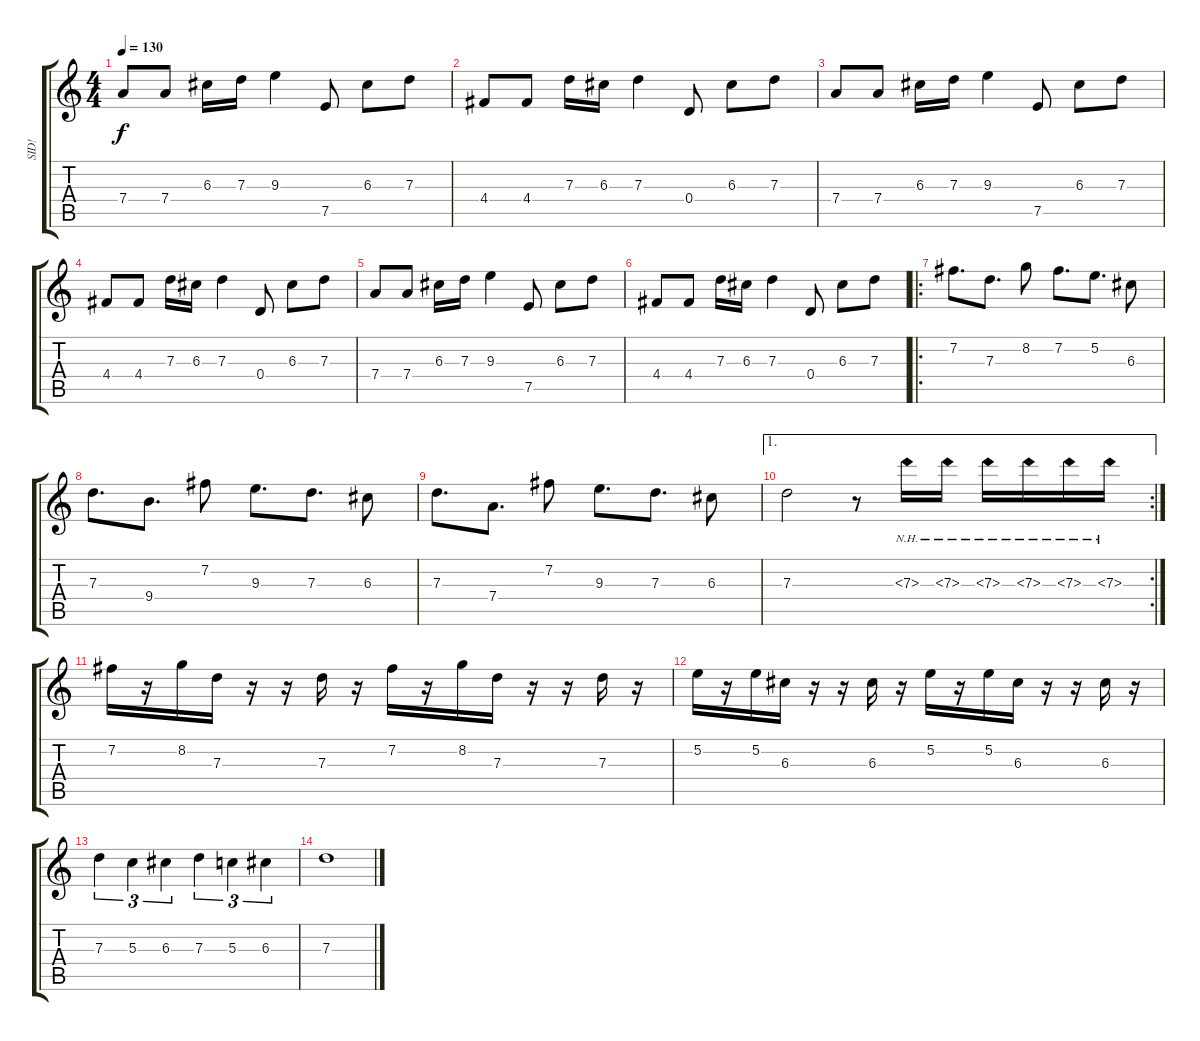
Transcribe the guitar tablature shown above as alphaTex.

\track ("SID!" "SID!") {instrument distortionguitar}
\staff {score tabs}
\tuning (E4 B3 G3 D3 A2 E2) {hide}
\ts (4 4)
\tempo 130
\clef g2
\ks c
7.4.8{dy f} 7.4.8 6.3.16 7.3.16 9.3.4 7.5.8 6.3.8 7.3.8 |
4.4.8 4.4.8 7.3.16 6.3.16 7.3.4 0.4.8 6.3.8 7.3.8 |
7.4.8 7.4.8 6.3.16 7.3.16 9.3.4 7.5.8 6.3.8 7.3.8 |
4.4.8 4.4.8 7.3.16 6.3.16 7.3.4 0.4.8 6.3.8 7.3.8 |
7.4.8 7.4.8 6.3.16 7.3.16 9.3.4 7.5.8 6.3.8 7.3.8 |
4.4.8 4.4.8 7.3.16 6.3.16 7.3.4 0.4.8 6.3.8 7.3.8 |
\ro
7.2.8{d volume 14} 7.3.8{d} 8.2.8 7.2.8{d} 5.2.8{d} 6.3.8 |
7.3.8{d} 9.4.8{d} 7.2.8 9.3.8{d} 7.3.8{d} 6.3.8 |
7.3.8{d} 7.4.8{d} 7.2.8 9.3.8{d} 7.3.8{d} 6.3.8 |
\ae 1
\rc 2
7.3.2 r.8 7.3{nh}.16 7.3{nh}.16 7.3{nh}.16 7.3{nh}.16 7.3{nh}.16 7.3{nh}.16 |
7.2.16 r.16 8.2.16 7.3.16 r.16 r.16 7.3.16 r.16 7.2.16 r.16 8.2.16 7.3.16 r.16 r.16 7.3.16 r.16 |
5.2.16 r.16 5.2.16 6.3.16 r.16 r.16 6.3.16 r.16 5.2.16 r.16 5.2.16 6.3.16 r.16 r.16 6.3.16 r.16 |
7.3.4{tu (3 2)} 5.3.4{tu (3 2)} 6.3.4{tu (3 2)} 7.3.4{tu (3 2)} 5.3.4{tu (3 2)} 6.3.4{tu (3 2)} |
7.3.1
